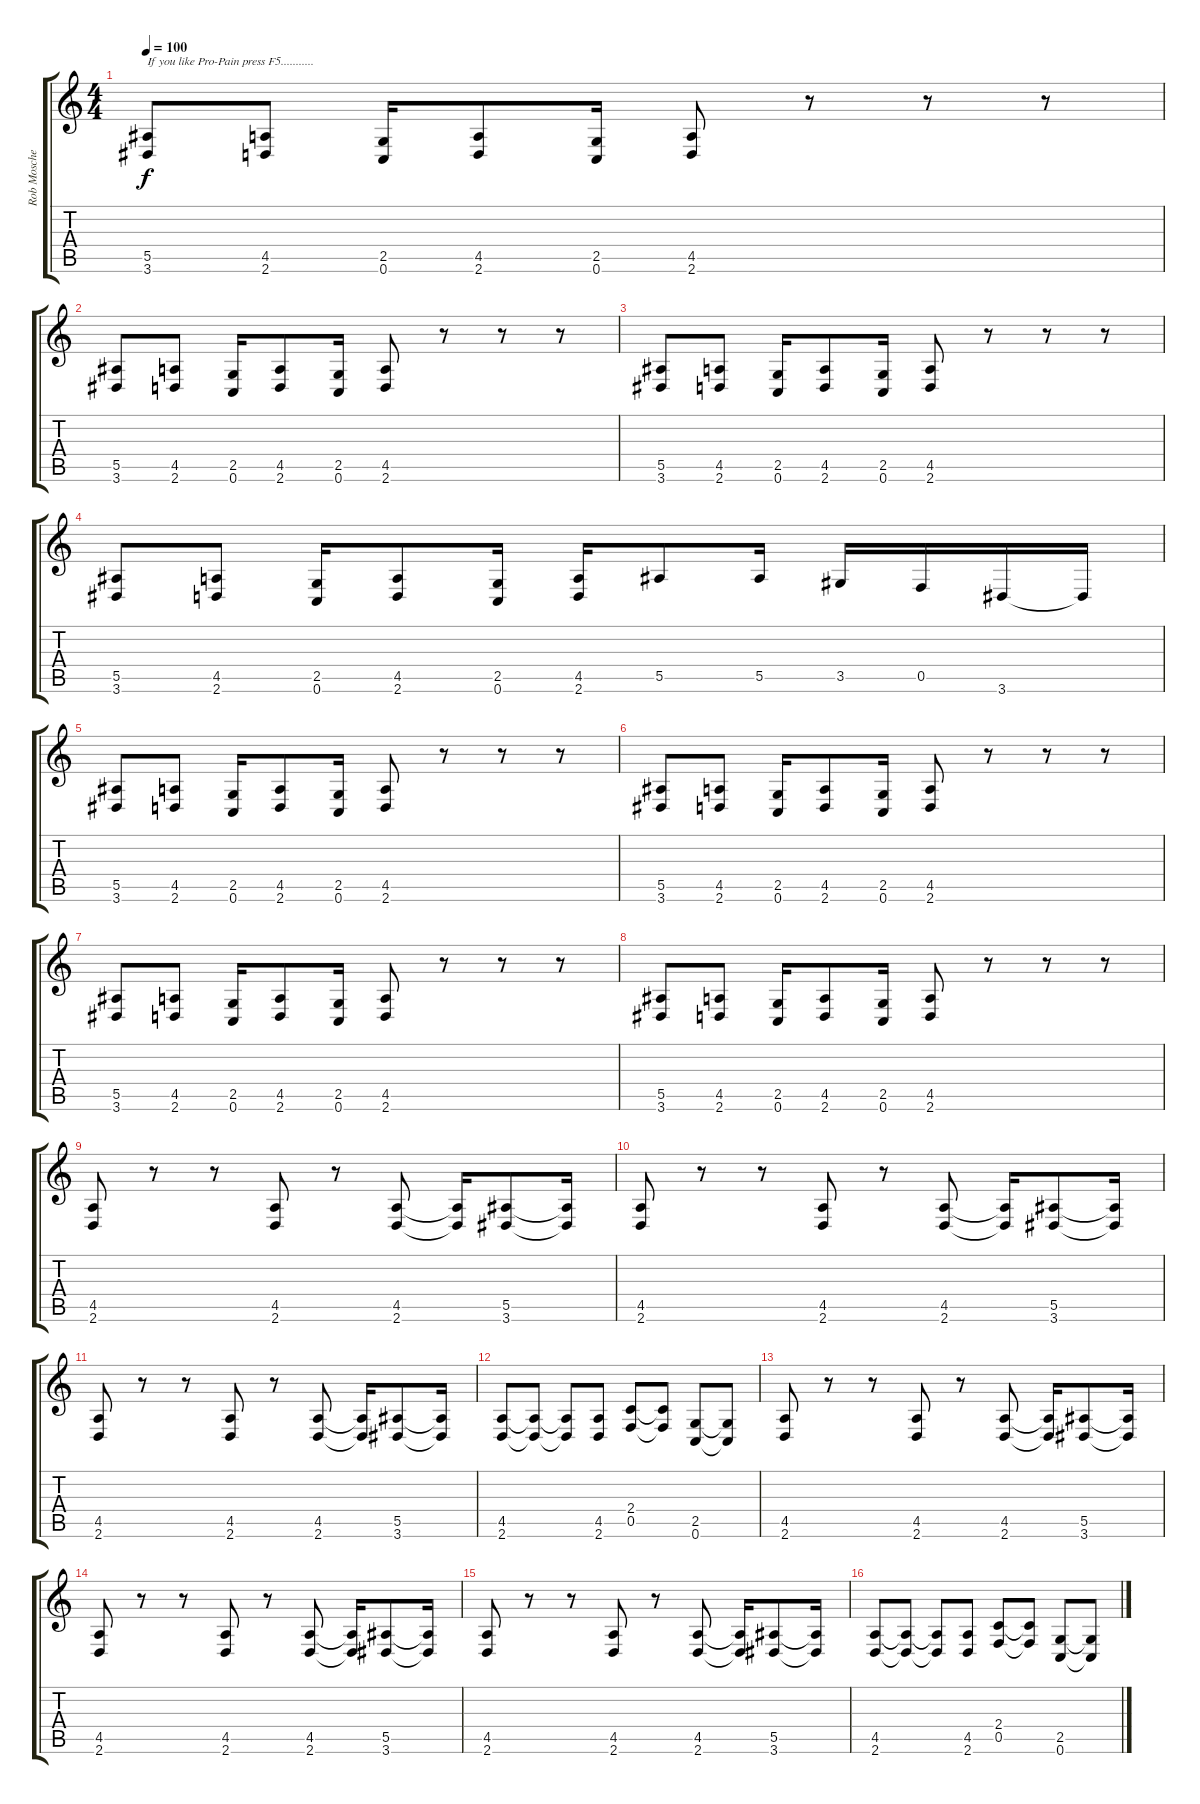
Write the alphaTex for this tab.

\track ("Rob Moschetti" "Rob Mosche") {instrument distortionguitar}
\staff {score tabs}
\tuning (C4 G3 Eb3 Bb2 F2 C2) {hide}
\ts (4 4)
\tempo 100
\clef g2
\ks c
(5.5 3.6).8{txt "If you like Pro-Pain press F5..........." dy f instrument distortionguitar} (4.5 2.6).8 (2.5 0.6).16 (4.5 2.6).8 (2.5 0.6).16 (4.5 2.6).8 r.8 r.8 r.8 |
(5.5 3.6).8 (4.5 2.6).8 (2.5 0.6).16 (4.5 2.6).8 (2.5 0.6).16 (4.5 2.6).8 r.8 r.8 r.8 |
(5.5 3.6).8 (4.5 2.6).8 (2.5 0.6).16 (4.5 2.6).8 (2.5 0.6).16 (4.5 2.6).8 r.8 r.8 r.8 |
(5.5 3.6).8 (4.5 2.6).8 (2.5 0.6).16 (4.5 2.6).8 (2.5 0.6).16 (4.5 2.6).16 5.5.8 5.5.16 3.5.16 0.5.16 3.6.16 3.6{t}.16 |
(5.5 3.6).8 (4.5 2.6).8 (2.5 0.6).16 (4.5 2.6).8 (2.5 0.6).16 (4.5 2.6).8 r.8 r.8 r.8 |
(5.5 3.6).8 (4.5 2.6).8 (2.5 0.6).16 (4.5 2.6).8 (2.5 0.6).16 (4.5 2.6).8 r.8 r.8 r.8 |
(5.5 3.6).8 (4.5 2.6).8 (2.5 0.6).16 (4.5 2.6).8 (2.5 0.6).16 (4.5 2.6).8 r.8 r.8 r.8 |
(5.5 3.6).8 (4.5 2.6).8 (2.5 0.6).16 (4.5 2.6).8 (2.5 0.6).16 (4.5 2.6).8 r.8 r.8 r.8 |
(4.5 2.6).8 r.8 r.8 (4.5 2.6).8 r.8 (4.5 2.6).8 (4.5{t} 2.6{t}).16 (5.5 3.6).8 (5.5{t} 3.6{t}).16 |
(4.5 2.6).8 r.8 r.8 (4.5 2.6).8 r.8 (4.5 2.6).8 (4.5{t} 2.6{t}).16 (5.5 3.6).8 (5.5{t} 3.6{t}).16 |
(4.5 2.6).8 r.8 r.8 (4.5 2.6).8 r.8 (4.5 2.6).8 (4.5{t} 2.6{t}).16 (5.5 3.6).8 (5.5{t} 3.6{t}).16 |
(4.5 2.6).8 (4.5{t} 2.6{t}).8 (4.5{t} 2.6{t}).8 (4.5 2.6).8 (2.4 0.5).8 (2.4{t} 0.5{t}).8 (2.5 0.6).8 (2.5{t} 0.6{t}).8 |
(4.5 2.6).8 r.8 r.8 (4.5 2.6).8 r.8 (4.5 2.6).8 (4.5{t} 2.6{t}).16 (5.5 3.6).8 (5.5{t} 3.6{t}).16 |
(4.5 2.6).8 r.8 r.8 (4.5 2.6).8 r.8 (4.5 2.6).8 (4.5{t} 2.6{t}).16 (5.5 3.6).8 (5.5{t} 3.6{t}).16 |
(4.5 2.6).8 r.8 r.8 (4.5 2.6).8 r.8 (4.5 2.6).8 (4.5{t} 2.6{t}).16 (5.5 3.6).8 (5.5{t} 3.6{t}).16 |
(4.5 2.6).8 (4.5{t} 2.6{t}).8 (4.5{t} 2.6{t}).8 (4.5 2.6).8 (2.4 0.5).8 (2.4{t} 0.5{t}).8 (2.5 0.6).8 (2.5{t} 0.6{t}).8
